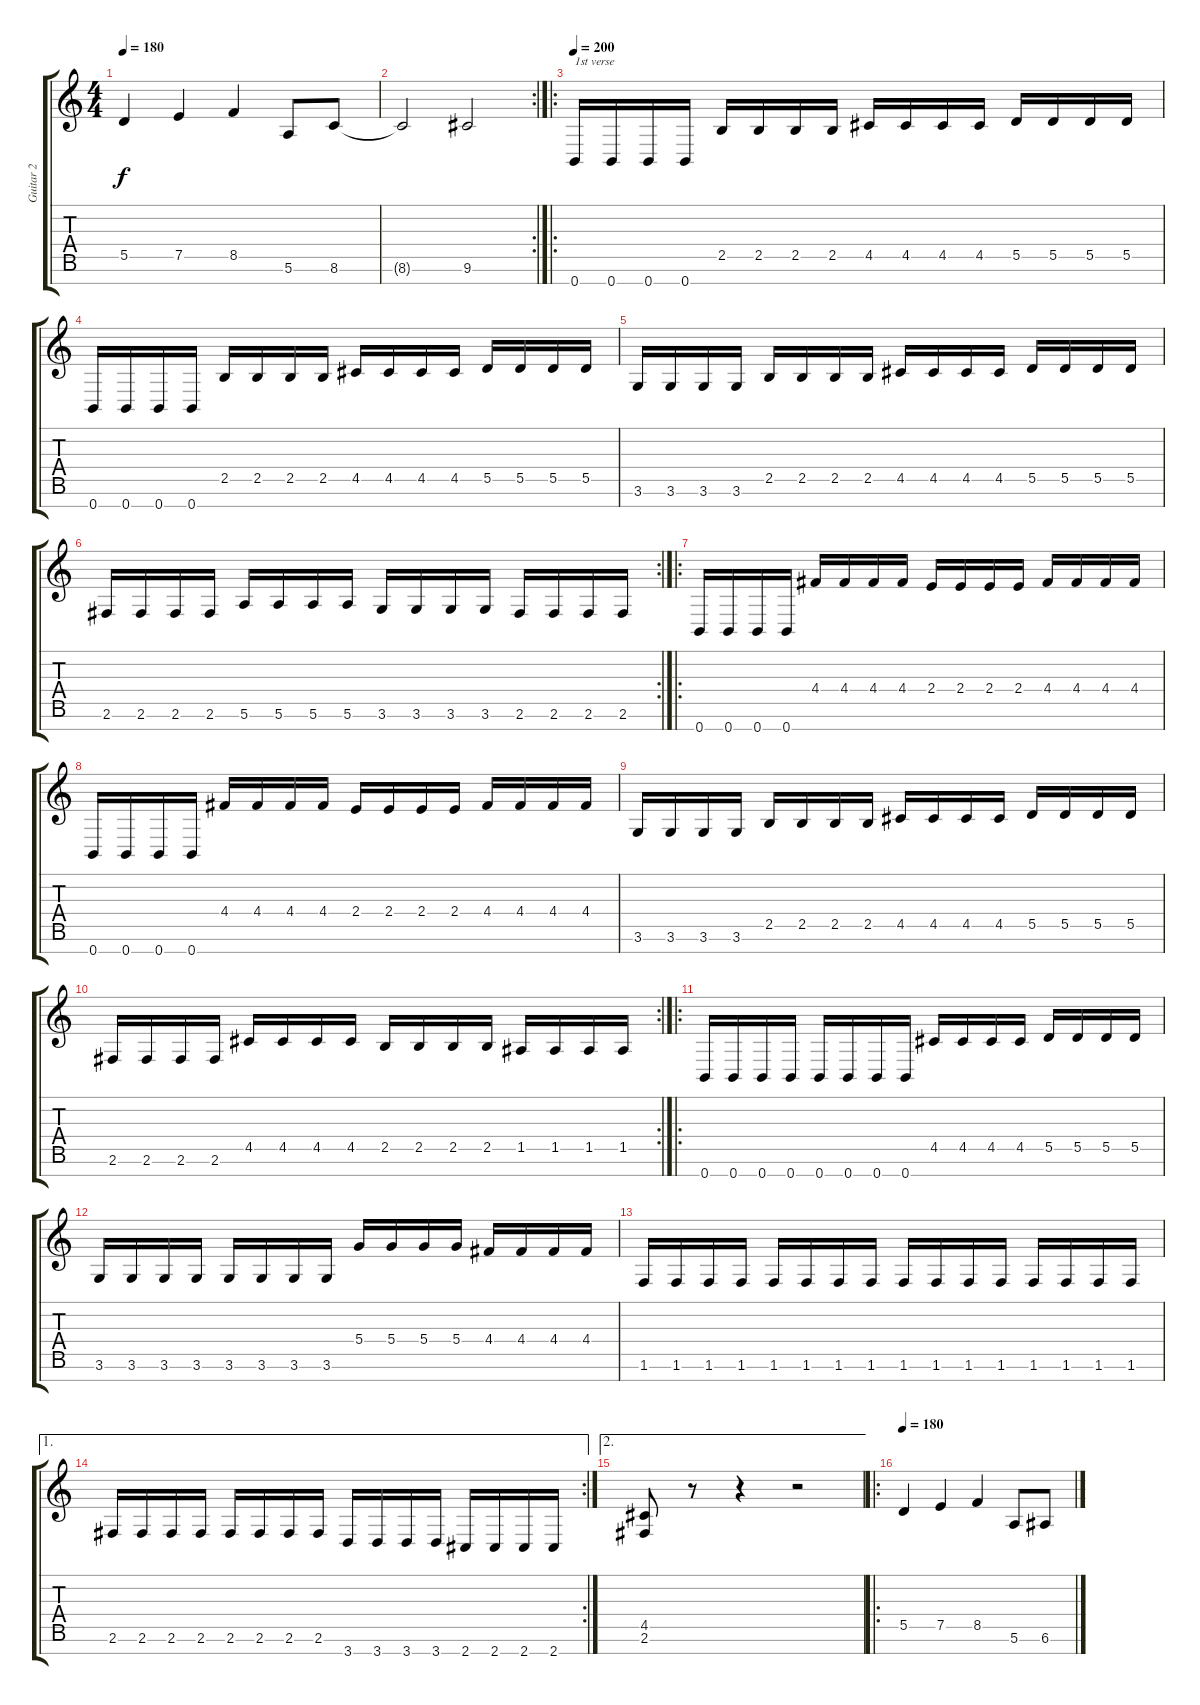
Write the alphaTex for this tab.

\track ("Guitar 2" "Guitar 2") {instrument distortionguitar}
\staff {score tabs}
\tuning (E4 B3 G3 D3 A2 E2 B1) {hide}
\ts (4 4)
\tempo 180
\clef g2
\ks c
5.5.4{dy f} 7.5.4 8.5.4 5.6.8 8.6.8 |
\rc 2
8.6{t}.2 9.6.2 |
\ro
\tempo 200
0.7.16{txt "1st verse"} 0.7.16 0.7.16 0.7.16 2.5.16 2.5.16 2.5.16 2.5.16 4.5.16 4.5.16 4.5.16 4.5.16 5.5.16 5.5.16 5.5.16 5.5.16 |
0.7.16 0.7.16 0.7.16 0.7.16 2.5.16 2.5.16 2.5.16 2.5.16 4.5.16 4.5.16 4.5.16 4.5.16 5.5.16 5.5.16 5.5.16 5.5.16 |
3.6.16 3.6.16 3.6.16 3.6.16 2.5.16 2.5.16 2.5.16 2.5.16 4.5.16 4.5.16 4.5.16 4.5.16 5.5.16 5.5.16 5.5.16 5.5.16 |
\rc 2
2.6.16 2.6.16 2.6.16 2.6.16 5.6.16 5.6.16 5.6.16 5.6.16 3.6.16 3.6.16 3.6.16 3.6.16 2.6.16 2.6.16 2.6.16 2.6.16 |
\ro
0.7.16 0.7.16 0.7.16 0.7.16 4.4.16 4.4.16 4.4.16 4.4.16 2.4.16 2.4.16 2.4.16 2.4.16 4.4.16 4.4.16 4.4.16 4.4.16 |
0.7.16 0.7.16 0.7.16 0.7.16 4.4.16 4.4.16 4.4.16 4.4.16 2.4.16 2.4.16 2.4.16 2.4.16 4.4.16 4.4.16 4.4.16 4.4.16 |
3.6.16 3.6.16 3.6.16 3.6.16 2.5.16 2.5.16 2.5.16 2.5.16 4.5.16 4.5.16 4.5.16 4.5.16 5.5.16 5.5.16 5.5.16 5.5.16 |
\rc 2
2.6.16 2.6.16 2.6.16 2.6.16 4.5.16 4.5.16 4.5.16 4.5.16 2.5.16 2.5.16 2.5.16 2.5.16 1.5.16 1.5.16 1.5.16 1.5.16 |
\ro
0.7.16 0.7.16 0.7.16 0.7.16 0.7.16 0.7.16 0.7.16 0.7.16 4.5.16 4.5.16 4.5.16 4.5.16 5.5.16 5.5.16 5.5.16 5.5.16 |
3.6.16 3.6.16 3.6.16 3.6.16 3.6.16 3.6.16 3.6.16 3.6.16 5.4.16 5.4.16 5.4.16 5.4.16 4.4.16 4.4.16 4.4.16 4.4.16 |
1.6.16 1.6.16 1.6.16 1.6.16 1.6.16 1.6.16 1.6.16 1.6.16 1.6.16 1.6.16 1.6.16 1.6.16 1.6.16 1.6.16 1.6.16 1.6.16 |
\ae 1
\rc 2
2.6.16 2.6.16 2.6.16 2.6.16 2.6.16 2.6.16 2.6.16 2.6.16 3.7.16 3.7.16 3.7.16 3.7.16 2.7.16 2.7.16 2.7.16 2.7.16 |
\ae 2
(4.5 2.6).8 r.8 r.4 r.2 |
\ro
\tempo 180
5.5.4 7.5.4 8.5.4 5.6.8 6.6.8
